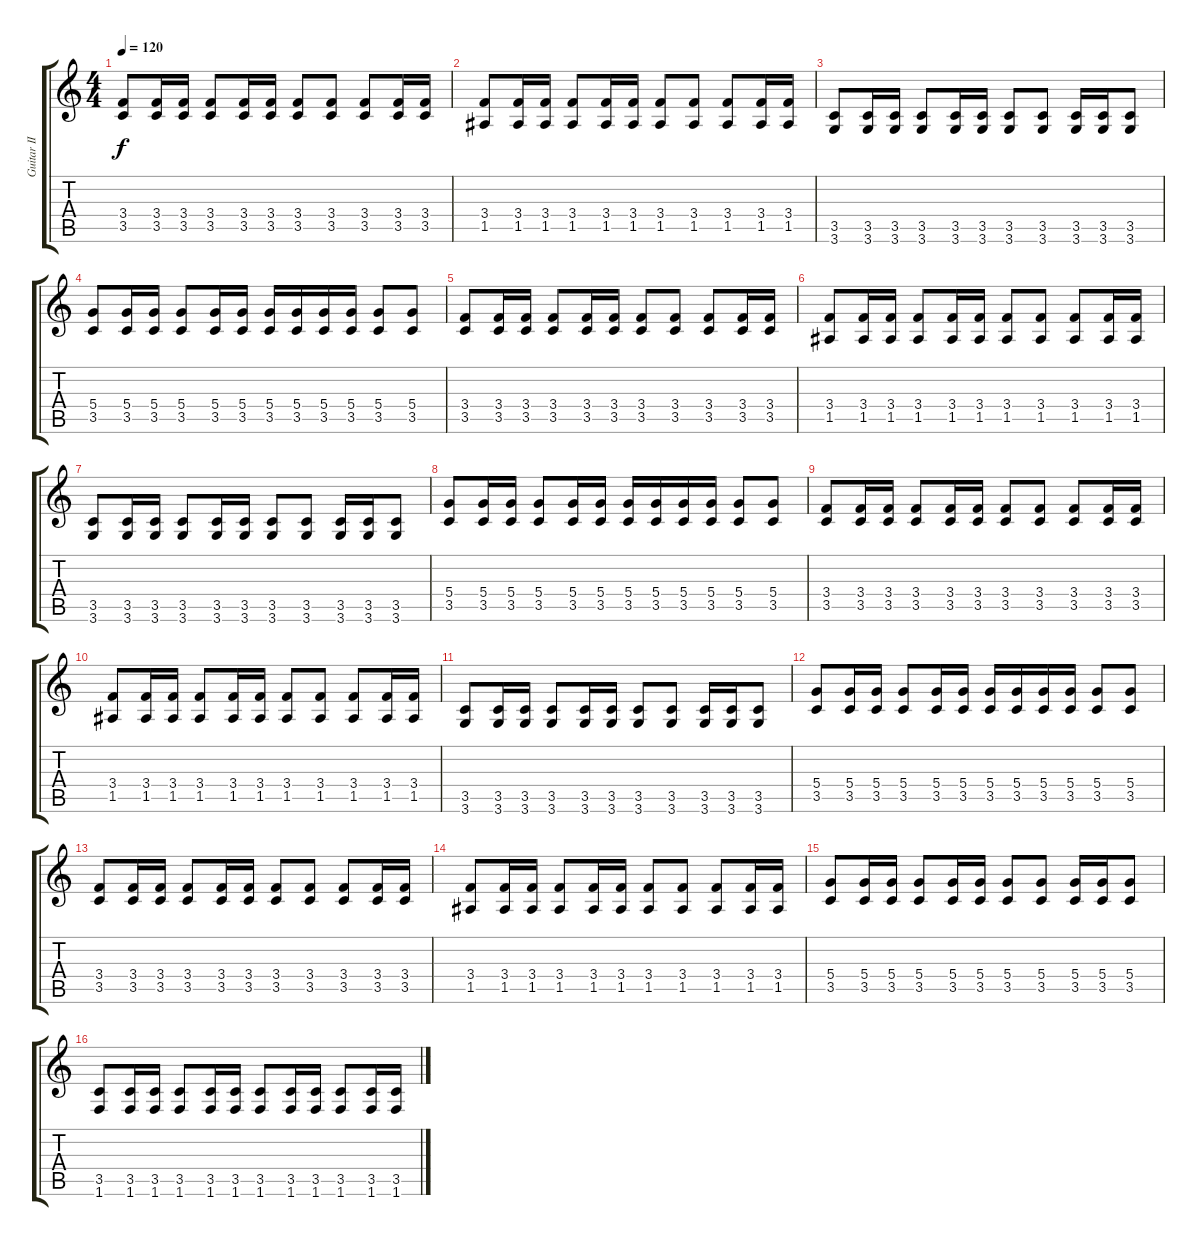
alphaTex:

\track ("Guitar II" "Guitar II") {instrument distortionguitar}
\staff {score tabs}
\tuning (E4 B3 G3 D3 A2 E2) {hide}
\ts (4 4)
\tempo 120
\clef g2
\ks c
(3.4 3.5).8{dy f} (3.4 3.5).16 (3.4 3.5).16 (3.4 3.5).8 (3.4 3.5).16 (3.4 3.5).16 (3.4 3.5).8 (3.4 3.5).8 (3.4 3.5).8 (3.4 3.5).16 (3.4 3.5).16 |
(3.4 1.5).8 (3.4 1.5).16 (3.4 1.5).16 (3.4 1.5).8 (3.4 1.5).16 (3.4 1.5).16 (3.4 1.5).8 (3.4 1.5).8 (3.4 1.5).8 (3.4 1.5).16 (3.4 1.5).16 |
(3.5 3.6).8 (3.5 3.6).16 (3.5 3.6).16 (3.5 3.6).8 (3.5 3.6).16 (3.5 3.6).16 (3.5 3.6).8 (3.5 3.6).8 (3.5 3.6).16 (3.5 3.6).16 (3.5 3.6).8 |
(5.4 3.5).8 (5.4 3.5).16 (5.4 3.5).16 (5.4 3.5).8 (5.4 3.5).16 (5.4 3.5).16 (5.4 3.5).16 (5.4 3.5).16 (5.4 3.5).16 (5.4 3.5).16 (5.4 3.5).8 (5.4 3.5).8 |
(3.4 3.5).8 (3.4 3.5).16 (3.4 3.5).16 (3.4 3.5).8 (3.4 3.5).16 (3.4 3.5).16 (3.4 3.5).8 (3.4 3.5).8 (3.4 3.5).8 (3.4 3.5).16 (3.4 3.5).16 |
(3.4 1.5).8 (3.4 1.5).16 (3.4 1.5).16 (3.4 1.5).8 (3.4 1.5).16 (3.4 1.5).16 (3.4 1.5).8 (3.4 1.5).8 (3.4 1.5).8 (3.4 1.5).16 (3.4 1.5).16 |
(3.5 3.6).8 (3.5 3.6).16 (3.5 3.6).16 (3.5 3.6).8 (3.5 3.6).16 (3.5 3.6).16 (3.5 3.6).8 (3.5 3.6).8 (3.5 3.6).16 (3.5 3.6).16 (3.5 3.6).8 |
(5.4 3.5).8 (5.4 3.5).16 (5.4 3.5).16 (5.4 3.5).8 (5.4 3.5).16 (5.4 3.5).16 (5.4 3.5).16 (5.4 3.5).16 (5.4 3.5).16 (5.4 3.5).16 (5.4 3.5).8 (5.4 3.5).8 |
(3.4 3.5).8 (3.4 3.5).16 (3.4 3.5).16 (3.4 3.5).8 (3.4 3.5).16 (3.4 3.5).16 (3.4 3.5).8 (3.4 3.5).8 (3.4 3.5).8 (3.4 3.5).16 (3.4 3.5).16 |
(3.4 1.5).8 (3.4 1.5).16 (3.4 1.5).16 (3.4 1.5).8 (3.4 1.5).16 (3.4 1.5).16 (3.4 1.5).8 (3.4 1.5).8 (3.4 1.5).8 (3.4 1.5).16 (3.4 1.5).16 |
(3.5 3.6).8 (3.5 3.6).16 (3.5 3.6).16 (3.5 3.6).8 (3.5 3.6).16 (3.5 3.6).16 (3.5 3.6).8 (3.5 3.6).8 (3.5 3.6).16 (3.5 3.6).16 (3.5 3.6).8 |
(5.4 3.5).8 (5.4 3.5).16 (5.4 3.5).16 (5.4 3.5).8 (5.4 3.5).16 (5.4 3.5).16 (5.4 3.5).16 (5.4 3.5).16 (5.4 3.5).16 (5.4 3.5).16 (5.4 3.5).8 (5.4 3.5).8 |
(3.4 3.5).8 (3.4 3.5).16 (3.4 3.5).16 (3.4 3.5).8 (3.4 3.5).16 (3.4 3.5).16 (3.4 3.5).8 (3.4 3.5).8 (3.4 3.5).8 (3.4 3.5).16 (3.4 3.5).16 |
(3.4 1.5).8 (3.4 1.5).16 (3.4 1.5).16 (3.4 1.5).8 (3.4 1.5).16 (3.4 1.5).16 (3.4 1.5).8 (3.4 1.5).8 (3.4 1.5).8 (3.4 1.5).16 (3.4 1.5).16 |
(5.4 3.5).8 (5.4 3.5).16 (5.4 3.5).16 (5.4 3.5).8 (5.4 3.5).16 (5.4 3.5).16 (5.4 3.5).8 (5.4 3.5).8 (5.4 3.5).16 (5.4 3.5).16 (5.4 3.5).8 |
(3.5 1.6).8 (3.5 1.6).16 (3.5 1.6).16 (3.5 1.6).8 (3.5 1.6).16 (3.5 1.6).16 (3.5 1.6).8 (3.5 1.6).16 (3.5 1.6).16 (3.5 1.6).8 (3.5 1.6).16 (3.5 1.6).16
